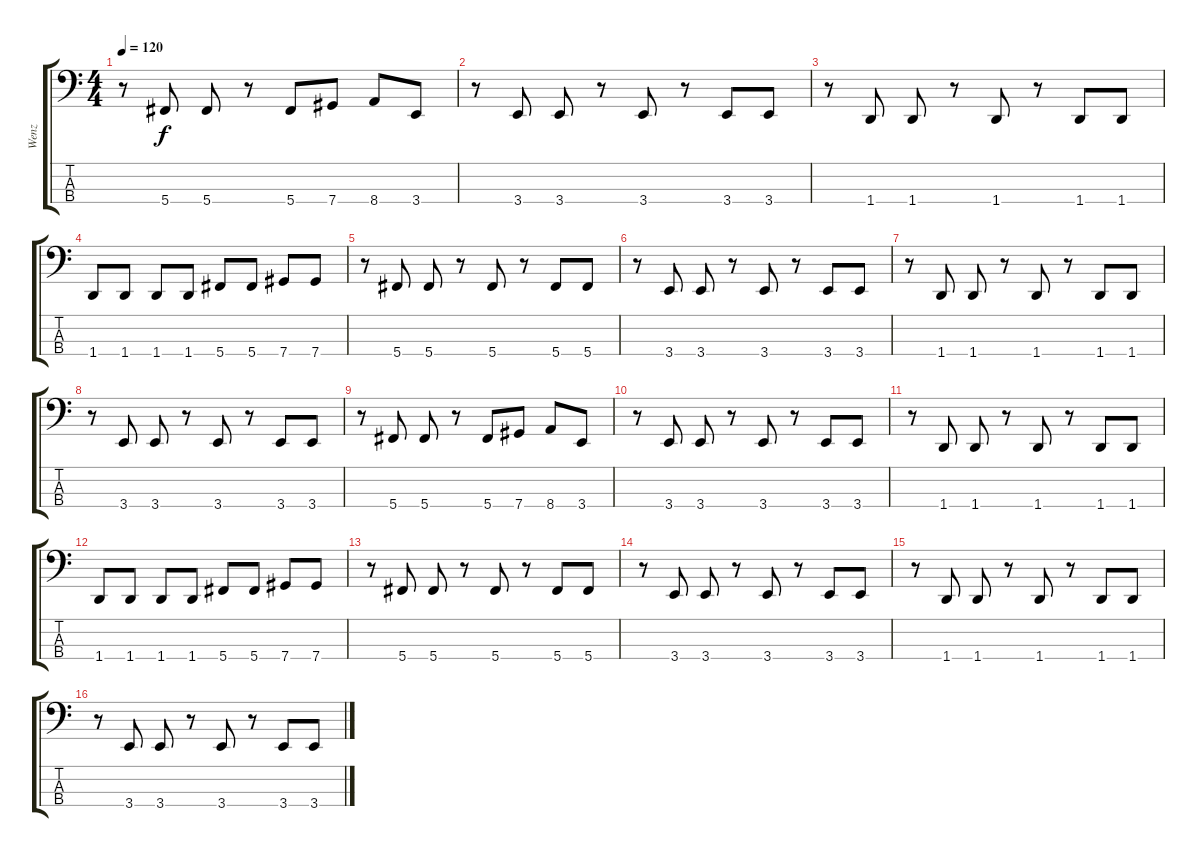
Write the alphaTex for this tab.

\track ("Wenz" "Wenz") {instrument electricbasspick}
\staff {score tabs}
\tuning (Gb2 Db2 Ab1 Db1) {hide}
\ts (4 4)
\tempo 120
\clef f4
\ks c
r.8{dy f} 5.4.8 5.4.8 r.8 5.4.8 7.4.8 8.4.8 3.4.8 |
r.8 3.4.8 3.4.8 r.8 3.4.8 r.8 3.4.8 3.4.8 |
r.8 1.4.8 1.4.8 r.8 1.4.8 r.8 1.4.8 1.4.8 |
1.4.8 1.4.8 1.4.8 1.4.8 5.4.8 5.4.8 7.4.8 7.4.8 |
r.8 5.4.8 5.4.8 r.8 5.4.8 r.8 5.4.8 5.4.8 |
r.8 3.4.8 3.4.8 r.8 3.4.8 r.8 3.4.8 3.4.8 |
r.8 1.4.8 1.4.8 r.8 1.4.8 r.8 1.4.8 1.4.8 |
r.8 3.4.8 3.4.8 r.8 3.4.8 r.8 3.4.8 3.4.8 |
r.8 5.4.8 5.4.8 r.8 5.4.8 7.4.8 8.4.8 3.4.8 |
r.8 3.4.8 3.4.8 r.8 3.4.8 r.8 3.4.8 3.4.8 |
r.8 1.4.8 1.4.8 r.8 1.4.8 r.8 1.4.8 1.4.8 |
1.4.8 1.4.8 1.4.8 1.4.8 5.4.8 5.4.8 7.4.8 7.4.8 |
r.8 5.4.8 5.4.8 r.8 5.4.8 r.8 5.4.8 5.4.8 |
r.8 3.4.8 3.4.8 r.8 3.4.8 r.8 3.4.8 3.4.8 |
r.8 1.4.8 1.4.8 r.8 1.4.8 r.8 1.4.8 1.4.8 |
r.8 3.4.8 3.4.8 r.8 3.4.8 r.8 3.4.8 3.4.8
